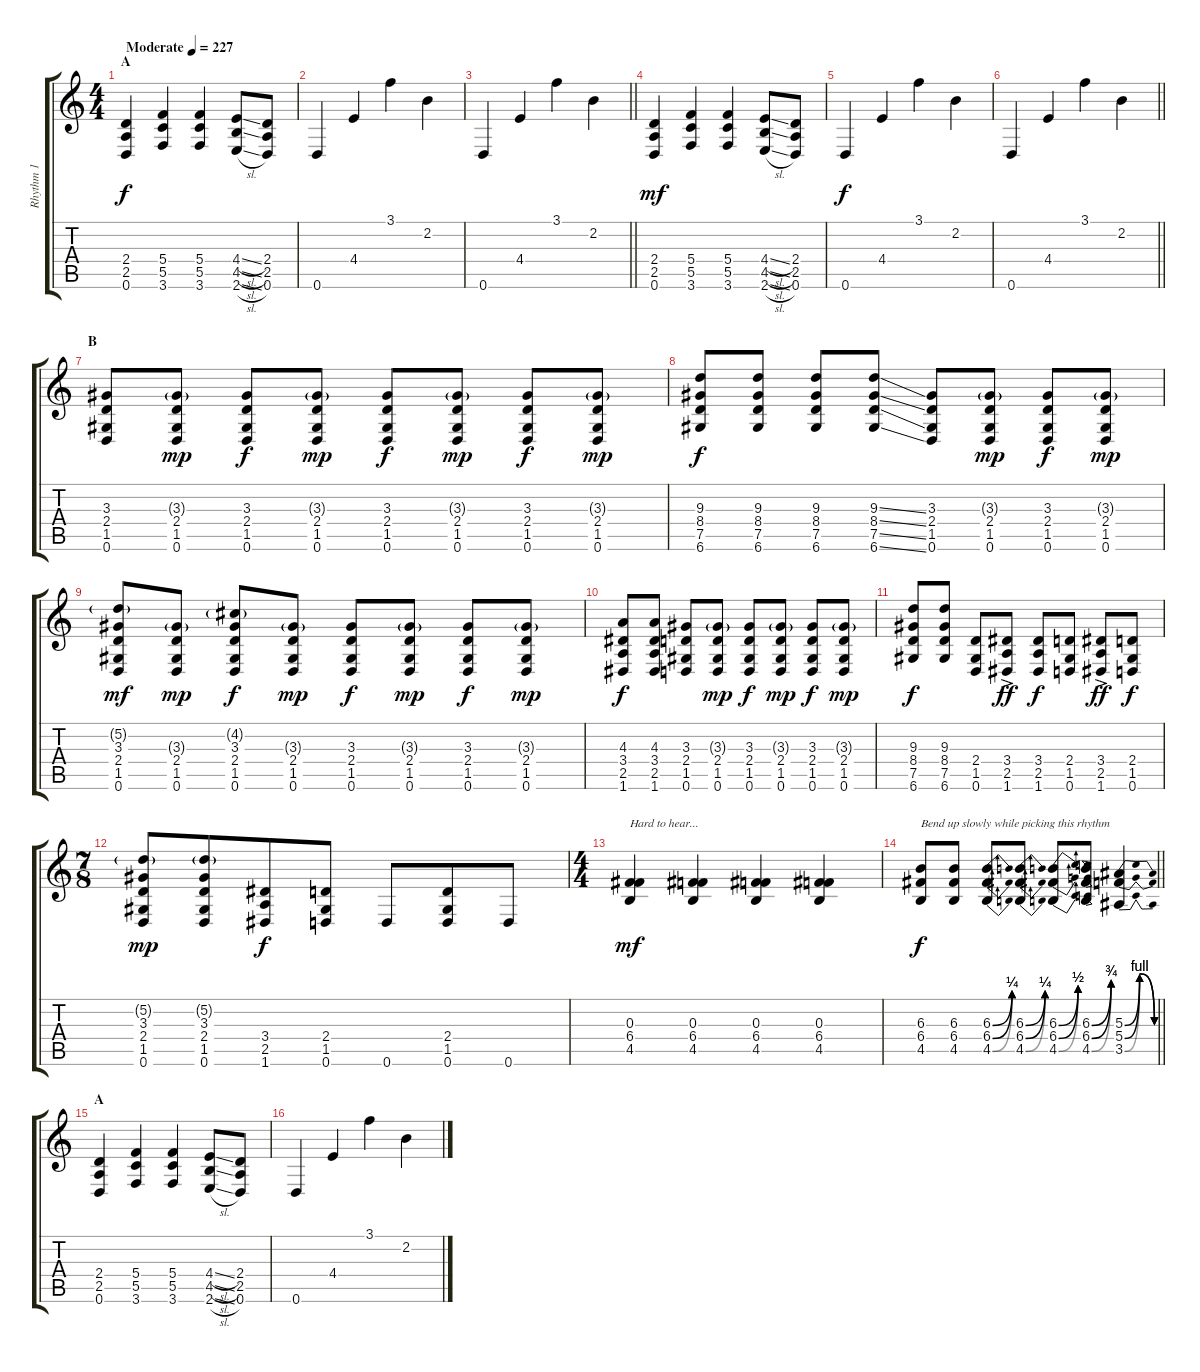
\track ("Rhythm 1" "Rhythm 1") {instrument distortionguitar}
\staff {score tabs}
\tuning (D4 A3 F3 C3 G2 D2) {hide}
\ts (4 4)
\section ("" "A")
\tempo (227 "Moderate")
\clef g2
\ks c
(2.4 2.5 0.6).4{dy f instrument distortionguitar} (5.4 5.5 3.6).4 (5.4 5.5 3.6).4 (4.4{sl} 4.5{sl} 2.6{sl}).8 (2.4 2.5 0.6).8 |
0.6.4 4.4.4 3.1.4 2.2.4 |
\barLineRight lightlight
0.6.4 4.4.4 3.1.4 2.2.4 |
\section ("" "")
(2.4 2.5 0.6).4{dy mf} (5.4 5.5 3.6).4 (5.4 5.5 3.6).4 (4.4{sl} 4.5{sl} 2.6{sl}).8 (2.4 2.5 0.6).8 |
0.6.4{dy f} 4.4.4 3.1.4 2.2.4 |
\barLineRight lightlight
0.6.4 4.4.4 3.1.4 2.2.4 |
\section ("" "B")
(3.3 2.4 1.5 0.6).8 (3.3{g} 2.4 1.5 0.6).8{dy mp} (3.3 2.4 1.5 0.6).8{dy f} (3.3{g} 2.4 1.5 0.6).8{dy mp} (3.3 2.4 1.5 0.6).8{dy f} (3.3{g} 2.4 1.5 0.6).8{dy mp} (3.3 2.4 1.5 0.6).8{dy f} (3.3{g} 2.4 1.5 0.6).8{dy mp} |
(9.3 8.4 7.5 6.6).8{dy f} (9.3 8.4 7.5 6.6).8 (9.3 8.4 7.5 6.6).8 (9.3{ss} 8.4{ss} 7.5{ss} 6.6{ss}).8 (3.3 2.4 1.5 0.6).8 (3.3{g} 2.4 1.5 0.6).8{dy mp} (3.3 2.4 1.5 0.6).8{dy f} (3.3{g} 2.4 1.5 0.6).8{dy mp} |
(5.2{g} 3.3 2.4 1.5 0.6).8{dy mf} (3.3{g} 2.4 1.5 0.6).8{dy mp} (4.2{g} 3.3 2.4 1.5 0.6).8{dy f} (3.3{g} 2.4 1.5 0.6).8{dy mp} (3.3 2.4 1.5 0.6).8{dy f} (3.3{g} 2.4 1.5 0.6).8{dy mp} (3.3 2.4 1.5 0.6).8{dy f} (3.3{g} 2.4 1.5 0.6).8{dy mp} |
(4.3 3.4 2.5 1.6).8{dy f} (4.3 3.4 2.5 1.6).8 (3.3 2.4 1.5 0.6).8 (3.3{g} 2.4 1.5 0.6).8{dy mp} (3.3 2.4 1.5 0.6).8{dy f} (3.3{g} 2.4 1.5 0.6).8{dy mp} (3.3 2.4 1.5 0.6).8{dy f} (3.3{g} 2.4 1.5 0.6).8{dy mp} |
(9.3 8.4 7.5 6.6).8{dy f} (9.3 8.4 7.5 6.6).8 (2.4 1.5 0.6).8 (3.4{ac} 2.5{ac} 1.6{ac}).8{dy ff} (3.4 2.5 1.6).8{dy f} (2.4 1.5 0.6).8 (3.4{ac} 2.5{ac} 1.6{ac}).8{dy ff} (2.4 1.5 0.6).8{dy f} |
\ts (7 8)
(5.2{g} 3.3 2.4 1.5 0.6).8{dy mp} (5.2{g} 3.3 2.4 1.5 0.6).8 (3.4 2.5 1.6).8{dy f} (2.4 1.5 0.6).8 0.6.8 (2.4 1.5 0.6).8 0.6.8 |
\ts (4 4)
(0.3 6.4 4.5).4{txt "Hard to hear..." dy mf} (0.3 6.4 4.5).4 (0.3 6.4 4.5).4 (0.3 6.4 4.5).4 |
\barLineRight lightlight
(6.3 6.4 4.5).8{txt "Bend up slowly while picking this rhythm" dy f} (6.3 6.4 4.5).8 (6.3{be (bend 0 0 60 1)} 6.4{be (bend 0 0 60 1)} 4.5{be (bend 0 0 60 1)}).8 (6.3{be (bend 0 0 60 1)} 6.4{be (bend 0 0 60 1)} 4.5{be (bend 0 0 60 1)}).8 (6.3{be (bend 0 0 60 2)} 6.4{be (bend 0 0 60 2)} 4.5{be (bend 0 0 60 2)}).8 (6.3{be (bend 0 0 60 3)} 6.4{be (bend 0 0 60 3)} 4.5{be (bend 0 0 60 3)}).8 (5.3{be (bendrelease 0 0 30 4 30 4 60 0)} 5.4{be (bendrelease 0 0 30 4 30 4 60 0)} 3.5{be (bendrelease 0 0 30 4 30 4 60 0)}).4 |
\section ("" "A")
(2.4 2.5 0.6).4 (5.4 5.5 3.6).4 (5.4 5.5 3.6).4 (4.4{sl} 4.5{sl} 2.6{sl}).8 (2.4 2.5 0.6).8 |
0.6.4 4.4.4 3.1.4 2.2.4
